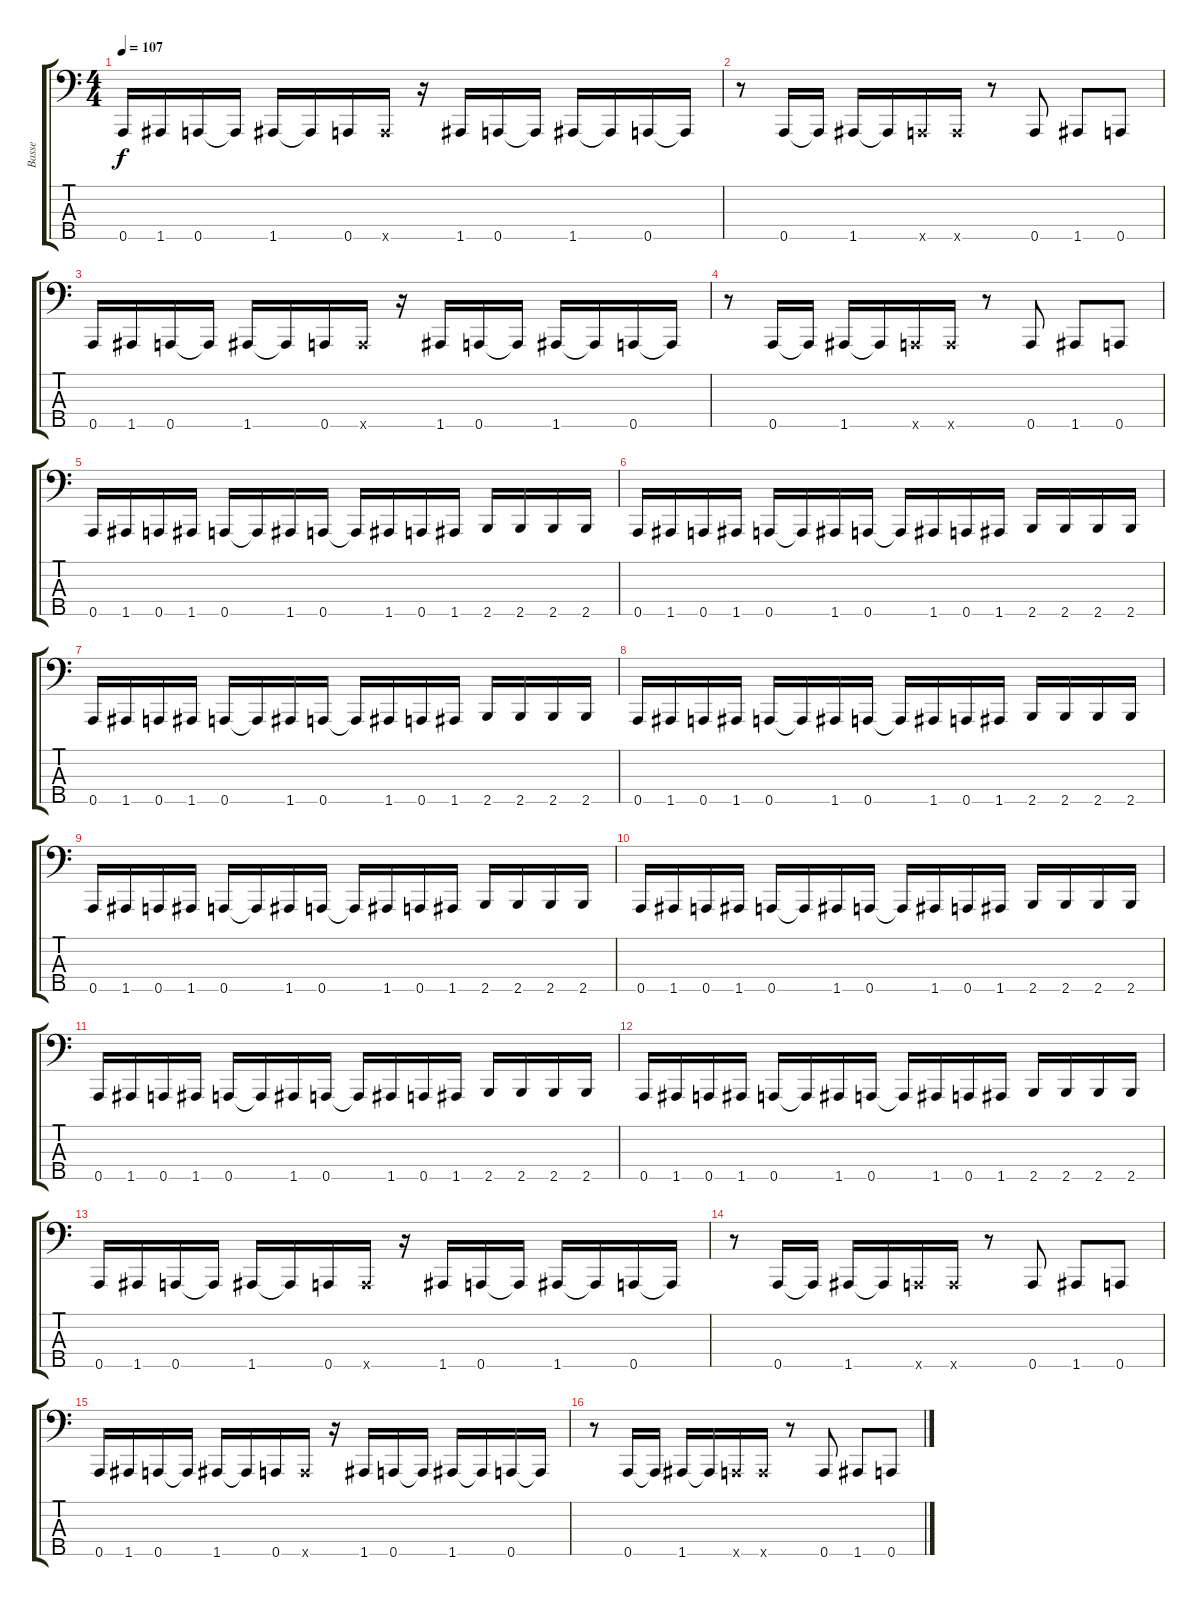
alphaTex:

\track ("Basse" "Basse") {instrument slapbass1}
\staff {score tabs}
\tuning (F2 C2 G1 D1 A0) {hide}
\ts (4 4)
\tempo 107
\clef f4
\ks c
0.5.16{dy f} 1.5.16 0.5.16 0.5{t}.16 1.5.16 1.5{t}.16 0.5.16 0.5{x}.16 r.16 1.5.16 0.5.16 0.5{t}.16 1.5.16 1.5{t}.16 0.5.16 0.5{t}.16 |
r.8 0.5.16 0.5{t}.16 1.5.16 1.5{t}.16 0.5{x}.16 0.5{x}.16 r.8 0.5.8 1.5.8 0.5.8 |
0.5.16 1.5.16 0.5.16 0.5{t}.16 1.5.16 1.5{t}.16 0.5.16 0.5{x}.16 r.16 1.5.16 0.5.16 0.5{t}.16 1.5.16 1.5{t}.16 0.5.16 0.5{t}.16 |
r.8 0.5.16 0.5{t}.16 1.5.16 1.5{t}.16 0.5{x}.16 0.5{x}.16 r.8 0.5.8 1.5.8 0.5.8 |
0.5.16 1.5.16 0.5.16 1.5.16 0.5.16 0.5{t}.16 1.5.16 0.5.16 0.5{t}.16 1.5.16 0.5.16 1.5.16 2.5.16 2.5.16 2.5.16 2.5.16 |
0.5.16 1.5.16 0.5.16 1.5.16 0.5.16 0.5{t}.16 1.5.16 0.5.16 0.5{t}.16 1.5.16 0.5.16 1.5.16 2.5.16 2.5.16 2.5.16 2.5.16 |
0.5.16 1.5.16 0.5.16 1.5.16 0.5.16 0.5{t}.16 1.5.16 0.5.16 0.5{t}.16 1.5.16 0.5.16 1.5.16 2.5.16 2.5.16 2.5.16 2.5.16 |
0.5.16 1.5.16 0.5.16 1.5.16 0.5.16 0.5{t}.16 1.5.16 0.5.16 0.5{t}.16 1.5.16 0.5.16 1.5.16 2.5.16 2.5.16 2.5.16 2.5.16 |
0.5.16 1.5.16 0.5.16 1.5.16 0.5.16 0.5{t}.16 1.5.16 0.5.16 0.5{t}.16 1.5.16 0.5.16 1.5.16 2.5.16 2.5.16 2.5.16 2.5.16 |
0.5.16 1.5.16 0.5.16 1.5.16 0.5.16 0.5{t}.16 1.5.16 0.5.16 0.5{t}.16 1.5.16 0.5.16 1.5.16 2.5.16 2.5.16 2.5.16 2.5.16 |
0.5.16 1.5.16 0.5.16 1.5.16 0.5.16 0.5{t}.16 1.5.16 0.5.16 0.5{t}.16 1.5.16 0.5.16 1.5.16 2.5.16 2.5.16 2.5.16 2.5.16 |
0.5.16 1.5.16 0.5.16 1.5.16 0.5.16 0.5{t}.16 1.5.16 0.5.16 0.5{t}.16 1.5.16 0.5.16 1.5.16 2.5.16 2.5.16 2.5.16 2.5.16 |
0.5.16 1.5.16 0.5.16 0.5{t}.16 1.5.16 1.5{t}.16 0.5.16 0.5{x}.16 r.16 1.5.16 0.5.16 0.5{t}.16 1.5.16 1.5{t}.16 0.5.16 0.5{t}.16 |
r.8 0.5.16 0.5{t}.16 1.5.16 1.5{t}.16 0.5{x}.16 0.5{x}.16 r.8 0.5.8 1.5.8 0.5.8 |
0.5.16 1.5.16 0.5.16 0.5{t}.16 1.5.16 1.5{t}.16 0.5.16 0.5{x}.16 r.16 1.5.16 0.5.16 0.5{t}.16 1.5.16 1.5{t}.16 0.5.16 0.5{t}.16 |
r.8 0.5.16 0.5{t}.16 1.5.16 1.5{t}.16 0.5{x}.16 0.5{x}.16 r.8 0.5.8 1.5.8 0.5.8
